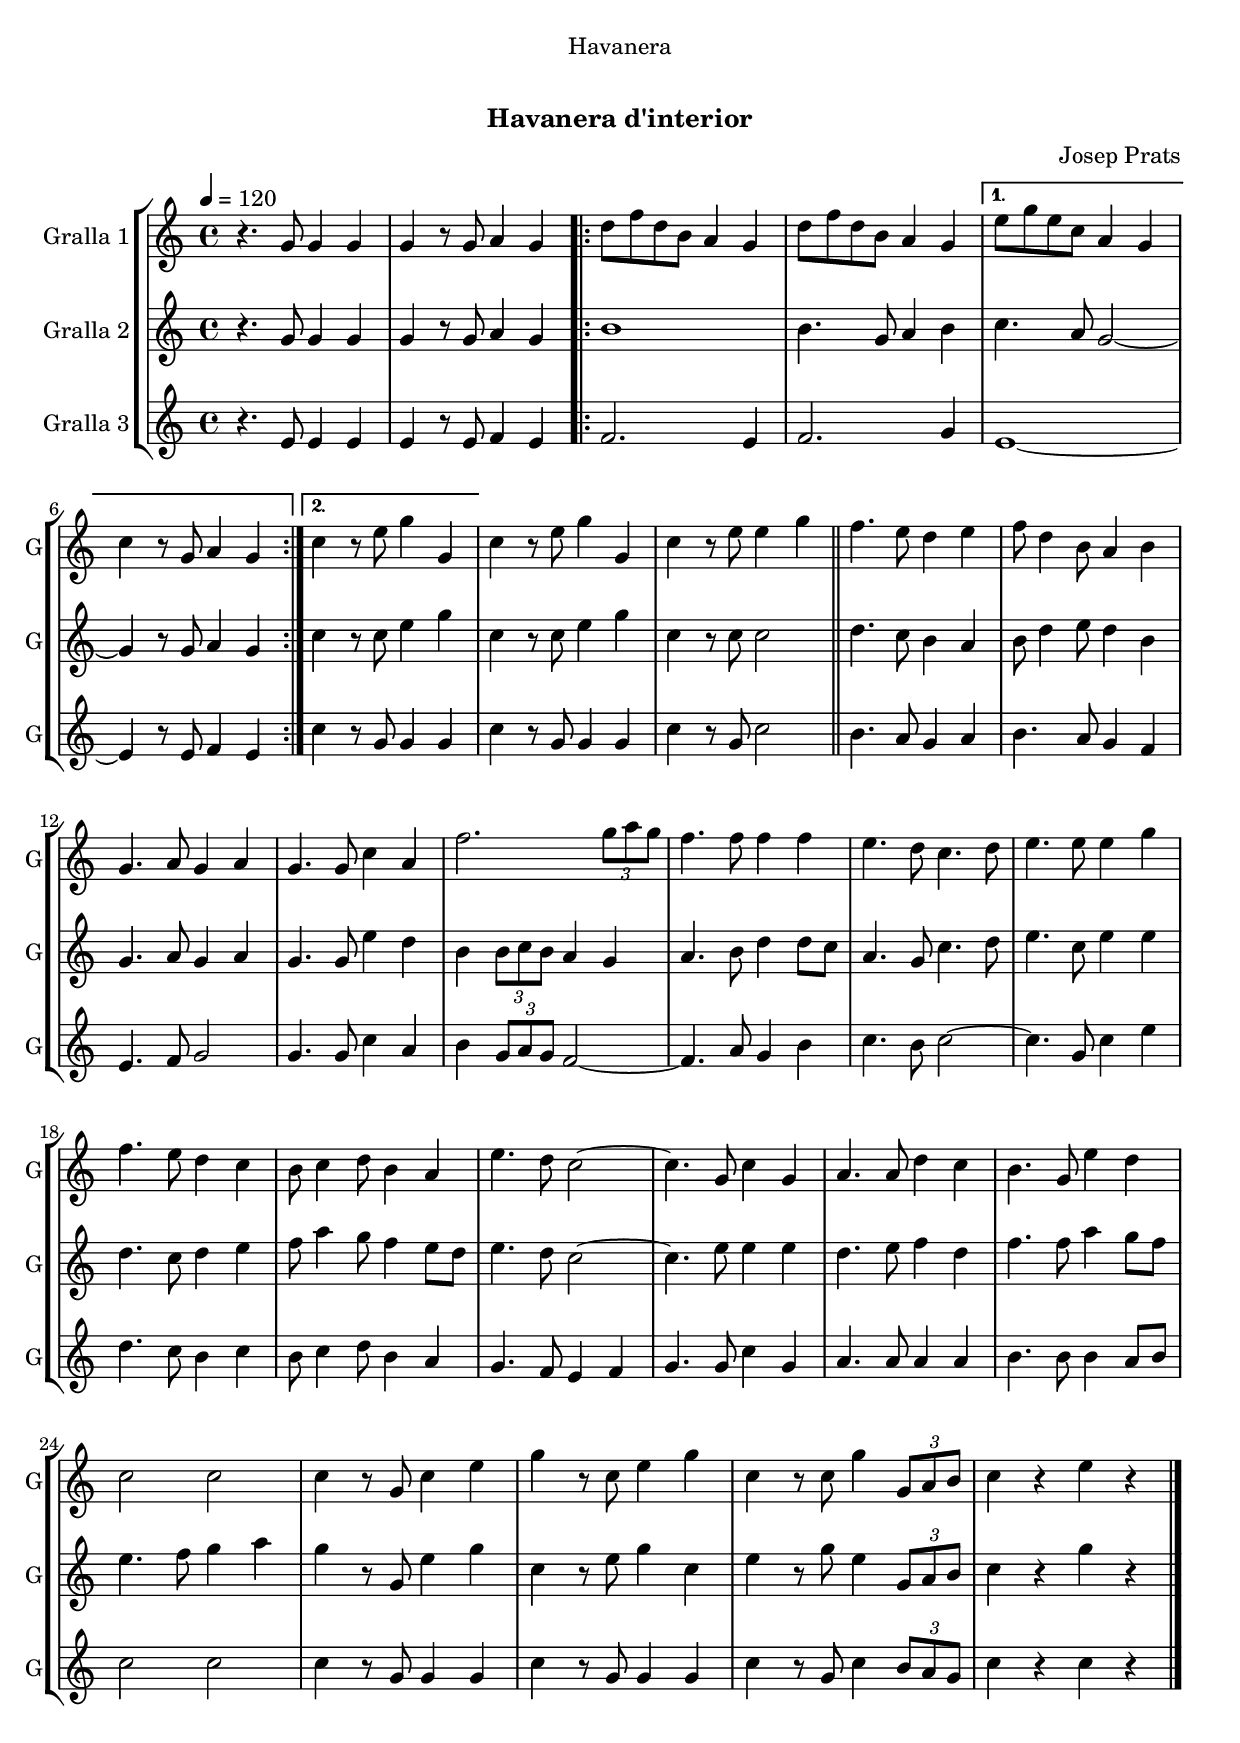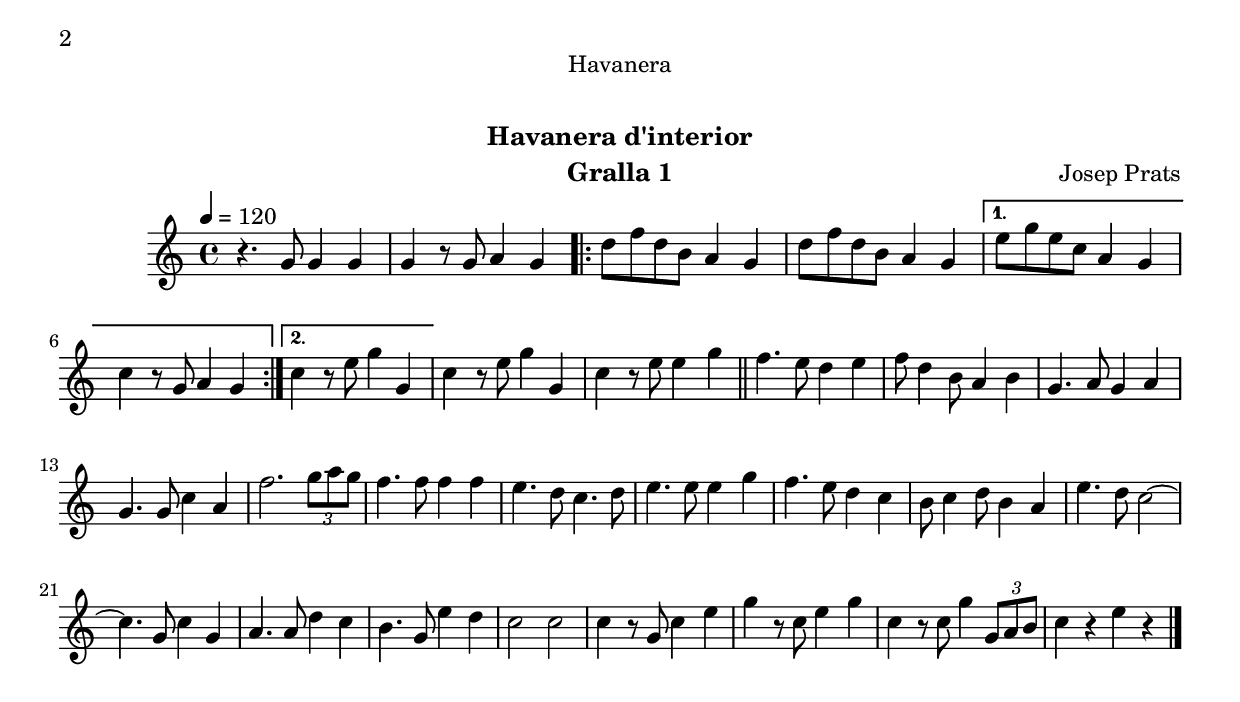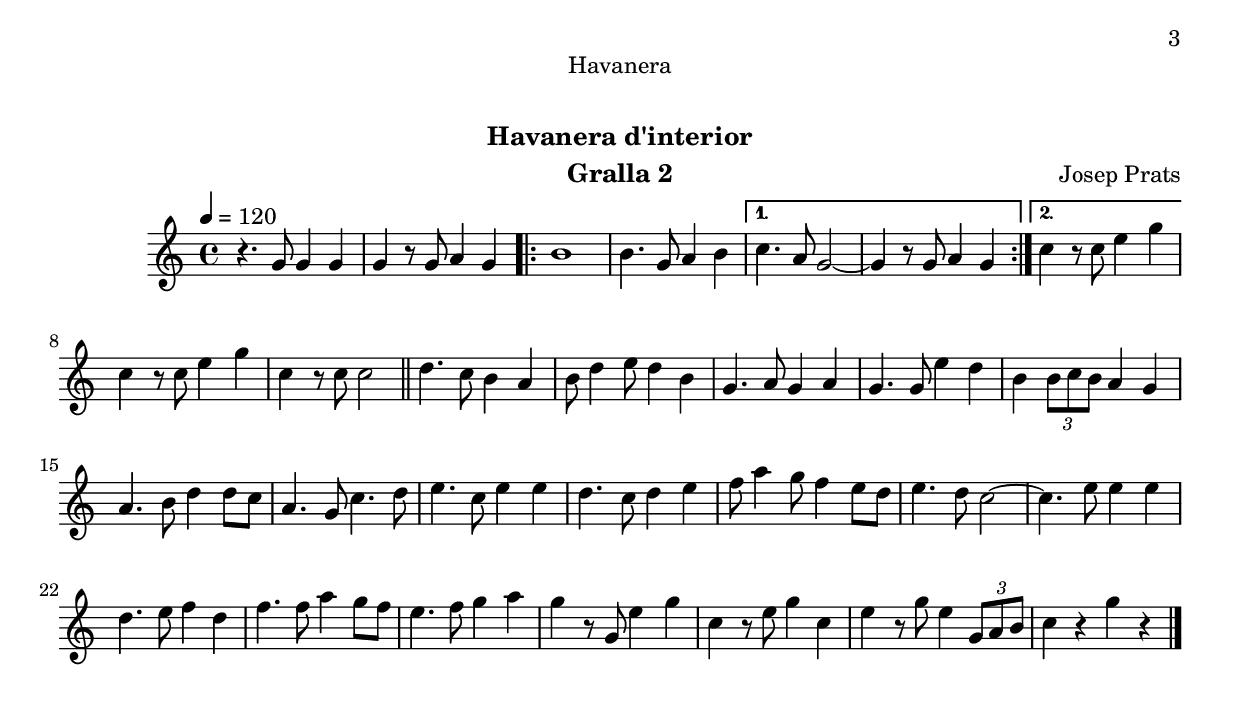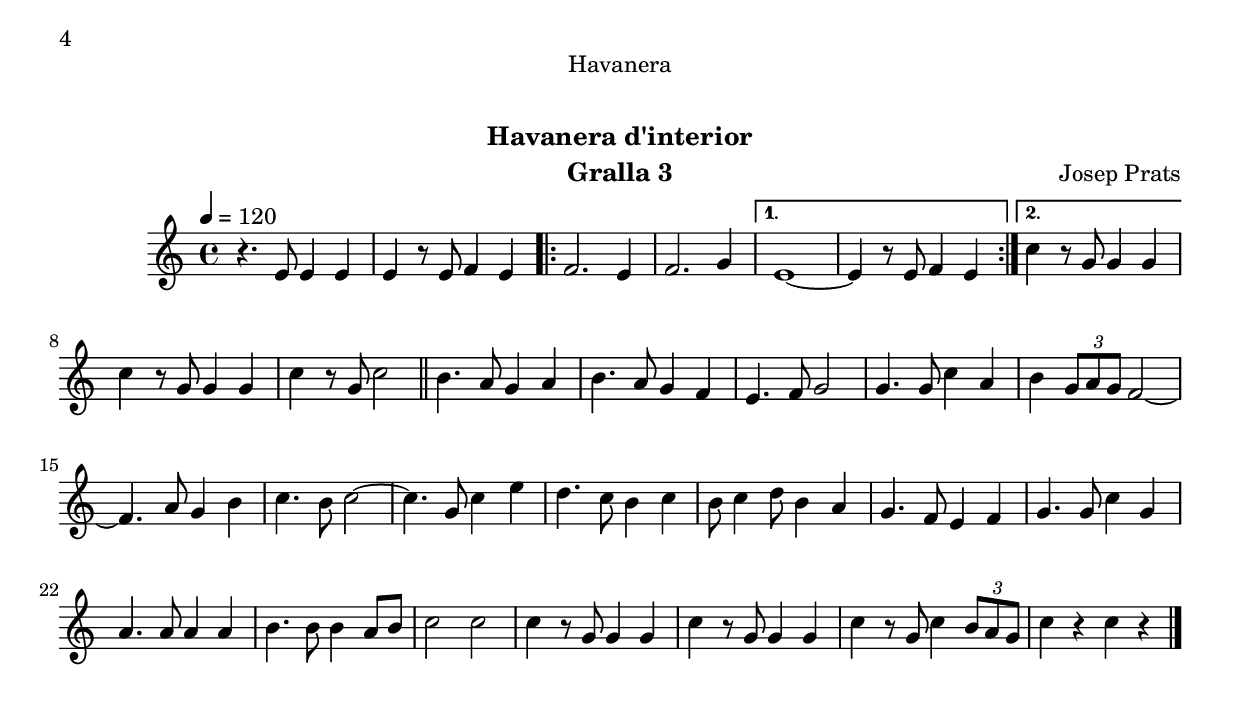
\version "2.22.1"

\header {
  dedication="Havanera"
  title="   "
  subtitle="Havanera d'interior"
  subsubtitle=""
  poet=""
  meter=""
  piece=""
  composer="Josep Prats"
  arranger=""
  opus=""
  instrument=""
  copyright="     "
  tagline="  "
}

liniaroAa =
\relative g'
{
  \tempo 4=120
  \clef treble
  \key c \major
  \time 4/4
  r4. g8 g4 g  |
  g4 r8 g a4 g  |
  \repeat volta 2 { d'8 f d b a4 g  |
  d'8 f d b a4 g }
  %05
  \alternative { { e'8 g e c a4 g  |
  c4 r8 g a4 g }
  { c4 r8 e g4 g, } }
  c4 r8 e g4 g,  |
  c4 r8 e e4 g  \bar "||"
  %10
  f4. e8 d4 e  |
  f8 d4 b8 a4 b  |
  g4. a8 g4 a  |
  g4. g8 c4 a  |
  f'2. \times 2/3 { g8 a g }  |
  %15
  f4. f8 f4 f  |
  e4. d8 c4. d8  |
  e4. e8 e4 g  |
  f4. e8 d4 c  |
  b8 c4 d8 b4 a  |
  %20
  e'4. d8 c2 ~  |
  c4. g8 c4 g  |
  a4. a8 d4 c  |
  b4. g8 e'4 d  |
  c2 c  |
  %25
  c4 r8 g c4 e  |
  g4 r8 c, e4 g  |
  c,4 r8 c g'4 \times 2/3 { g,8 a b }  |
  c4 r e r  \bar "|."
}

liniaroAb =
\relative g'
{
  \tempo 4=120
  \clef treble
  \key c \major
  \time 4/4
  r4. g8 g4 g  |
  g4 r8 g a4 g  |
  \repeat volta 2 { b1  |
  b4. g8 a4 b }
  %05
  \alternative { { c4. a8 g2 ~  |
  g4 r8 g a4 g }
  { c4 r8 c e4 g } }
  c,4 r8 c e4 g  |
  c,4 r8 c c2  \bar "||"
  %10
  d4. c8 b4 a  |
  b8 d4 e8 d4 b  |
  g4. a8 g4 a  |
  g4. g8 e'4 d  |
  b4 \times 2/3 { b8 c b } a4 g  |
  %15
  a4. b8 d4 d8 c  |
  a4. g8 c4. d8  |
  e4. c8 e4 e  |
  d4. c8 d4 e  |
  f8 a4 g8 f4 e8 d  |
  %20
  e4. d8 c2 ~  |
  c4. e8 e4 e  |
  d4. e8 f4 d  |
  f4. f8 a4 g8 f  |
  e4. f8 g4 a  |
  %25
  g4 r8 g, e'4 g  |
  c,4 r8 e g4 c,  |
  e4 r8 g e4 \times 2/3 { g,8 a b }  |
  c4 r g' r  \bar "|."
}

liniaroAc =
\relative e'
{
  \tempo 4=120
  \clef treble
  \key c \major
  \time 4/4
  r4. e8 e4 e  |
  e4 r8 e f4 e  |
  \repeat volta 2 { f2. e4  |
  f2. g4 }
  %05
  \alternative { { e1 ~  |
  e4 r8 e f4 e }
  { c'4 r8 g g4 g } }
  c4 r8 g g4 g  |
  c4 r8 g c2  \bar "||"
  %10
  b4. a8 g4 a  |
  b4. a8 g4 f  |
  e4. f8 g2  |
  g4. g8 c4 a  |
  b4 \times 2/3 { g8 a g } f2 ~  |
  %15
  f4. a8 g4 b  |
  c4. b8 c2 ~  |
  c4. g8 c4 e  |
  d4. c8 b4 c  |
  b8 c4 d8 b4 a  |
  %20
  g4. f8 e4 f  |
  g4. g8 c4 g  |
  a4. a8 a4 a  |
  b4. b8 b4 a8 b  |
  c2 c  |
  %25
  c4 r8 g g4 g  |
  c4 r8 g g4 g  |
  c4 r8 g c4 \times 2/3 { b8 a g }  |
  c4 r c r  \bar "|."
}

\bookpart {
  \score {
    \new StaffGroup {
      \override Score.RehearsalMark #'self-alignment-X = #LEFT
      <<
        \new Staff \with {instrumentName = #"Gralla 1" shortInstrumentName = #"G"} \liniaroAa
        \new Staff \with {instrumentName = #"Gralla 2" shortInstrumentName = #"G"} \liniaroAb
        \new Staff \with {instrumentName = #"Gralla 3" shortInstrumentName = #"G"} \liniaroAc
      >>
    }
    \layout {}
  }
  \score { \unfoldRepeats
    \new StaffGroup {
      \override Score.RehearsalMark #'self-alignment-X = #LEFT
      <<
        \new Staff \with {instrumentName = #"Gralla 1" shortInstrumentName = #"G"} \liniaroAa
        \new Staff \with {instrumentName = #"Gralla 2" shortInstrumentName = #"G"} \liniaroAb
        \new Staff \with {instrumentName = #"Gralla 3" shortInstrumentName = #"G"} \liniaroAc
      >>
    }
    \midi {}
  }
}

\bookpart {
  \header {instrument="Gralla 1"}
  \score {
    \new StaffGroup {
      \override Score.RehearsalMark #'self-alignment-X = #LEFT
      <<
        \new Staff \liniaroAa
      >>
    }
    \layout {}
  }
  \score { \unfoldRepeats
    \new StaffGroup {
      \override Score.RehearsalMark #'self-alignment-X = #LEFT
      <<
        \new Staff \liniaroAa
      >>
    }
    \midi {}
  }
}

\bookpart {
  \header {instrument="Gralla 2"}
  \score {
    \new StaffGroup {
      \override Score.RehearsalMark #'self-alignment-X = #LEFT
      <<
        \new Staff \liniaroAb
      >>
    }
    \layout {}
  }
  \score { \unfoldRepeats
    \new StaffGroup {
      \override Score.RehearsalMark #'self-alignment-X = #LEFT
      <<
        \new Staff \liniaroAb
      >>
    }
    \midi {}
  }
}

\bookpart {
  \header {instrument="Gralla 3"}
  \score {
    \new StaffGroup {
      \override Score.RehearsalMark #'self-alignment-X = #LEFT
      <<
        \new Staff \liniaroAc
      >>
    }
    \layout {}
  }
  \score { \unfoldRepeats
    \new StaffGroup {
      \override Score.RehearsalMark #'self-alignment-X = #LEFT
      <<
        \new Staff \liniaroAc
      >>
    }
    \midi {}
  }
}

